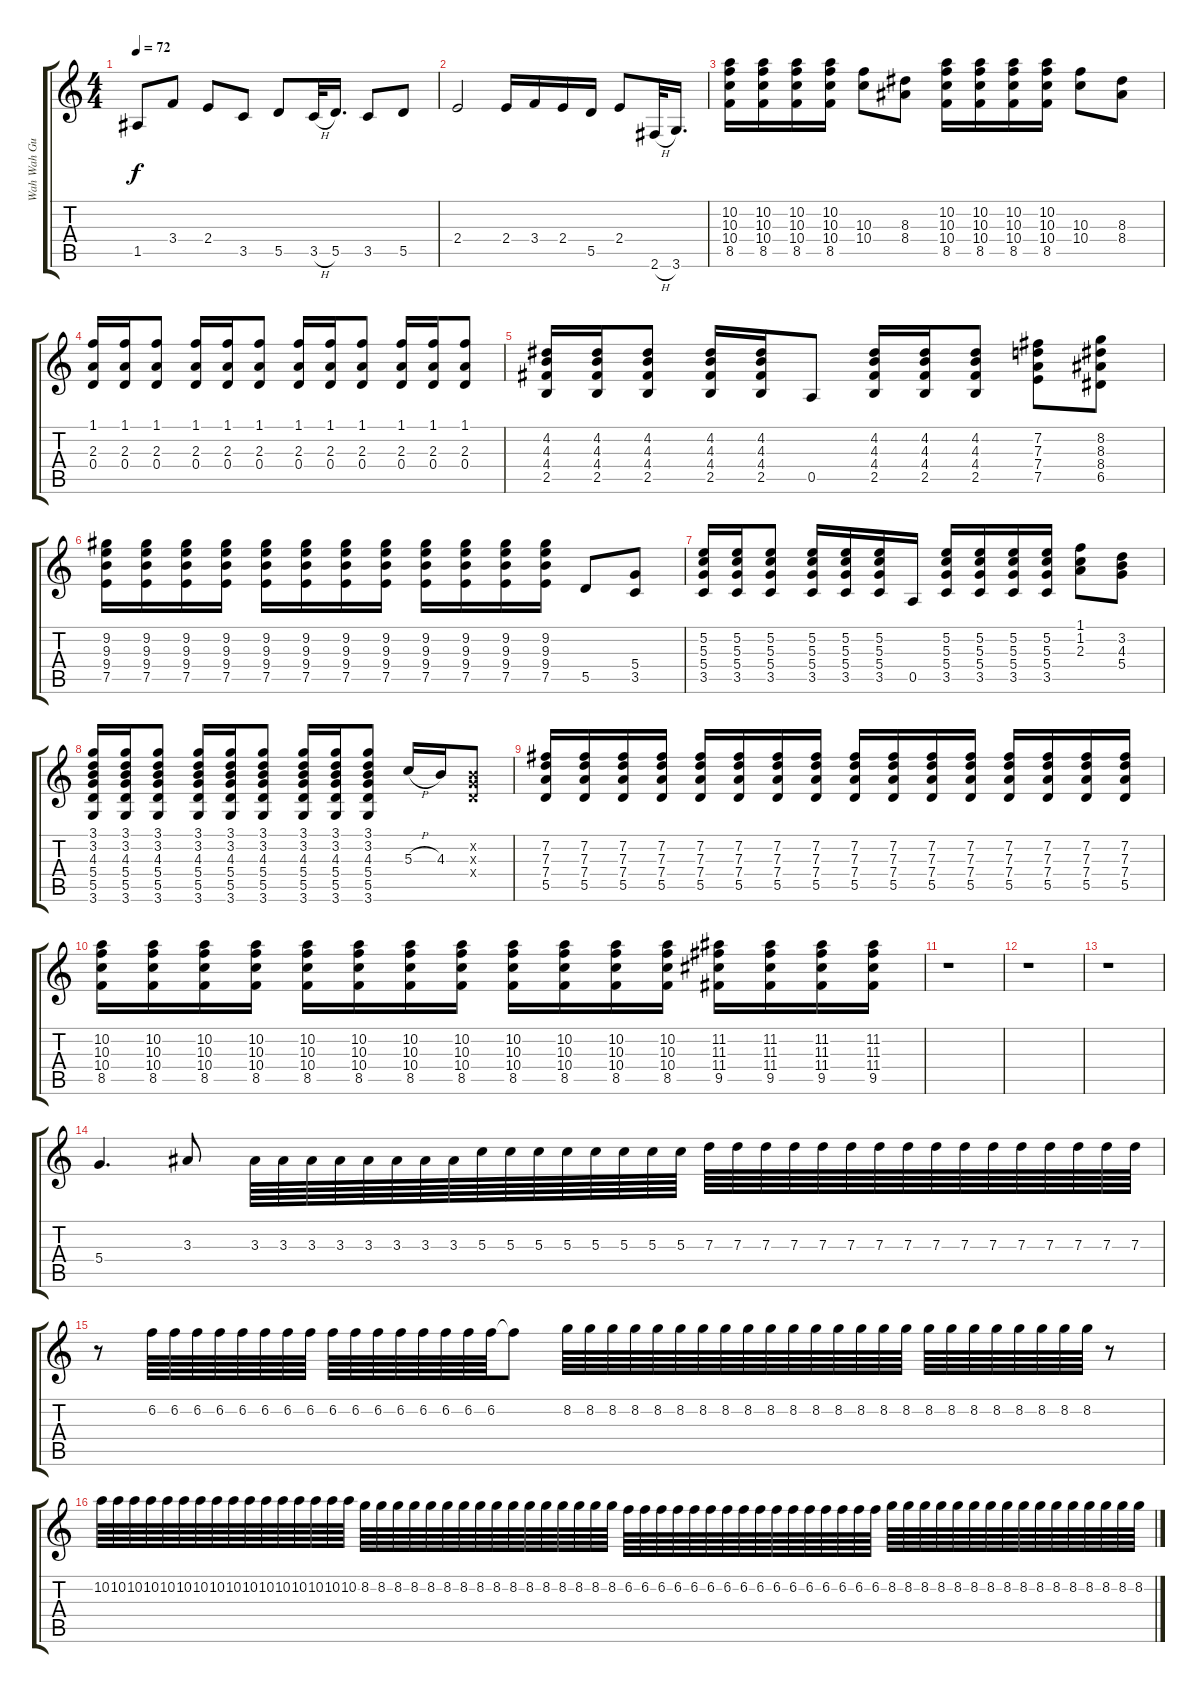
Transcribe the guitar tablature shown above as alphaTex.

\track ("Wah Wah Guitar" "Wah Wah Gu") {instrument electricguitarclean}
\staff {score tabs}
\tuning (E4 B3 G3 D3 A2 E2) {hide}
\ts (4 4)
\tempo 72
\clef g2
\ks c
1.5.8{dy f} 3.4.8 2.4.8 3.5.8 5.5.8 3.5{h}.32 5.5.16{d} 3.5.8 5.5.8 |
2.4.2 2.4.16 3.4.16 2.4.16 5.5.16 2.4.8 2.6{h}.32 3.6.16{d} |
(10.2 10.3 10.4 8.5).16 (10.2 10.3 10.4 8.5).16 (10.2 10.3 10.4 8.5).16 (10.2 10.3 10.4 8.5).16 (10.3 10.4).8 (8.3 8.4).8 (10.2 10.3 10.4 8.5).16 (10.2 10.3 10.4 8.5).16 (10.2 10.3 10.4 8.5).16 (10.2 10.3 10.4 8.5).16 (10.3 10.4).8 (8.3 8.4).8 |
(1.1 2.3 0.4).16 (1.1 2.3 0.4).16 (1.1 2.3 0.4).8 (1.1 2.3 0.4).16 (1.1 2.3 0.4).16 (1.1 2.3 0.4).8 (1.1 2.3 0.4).16 (1.1 2.3 0.4).16 (1.1 2.3 0.4).8 (1.1 2.3 0.4).16 (1.1 2.3 0.4).16 (1.1 2.3 0.4).8 |
(4.2 4.3 4.4 2.5).16 (4.2 4.3 4.4 2.5).16 (4.2 4.3 4.4 2.5).8 (4.2 4.3 4.4 2.5).16 (4.2 4.3 4.4 2.5).16 0.5.8 (4.2 4.3 4.4 2.5).16 (4.2 4.3 4.4 2.5).16 (4.2 4.3 4.4 2.5).8 (7.2 7.3 7.4 7.5).8 (8.2 8.3 8.4 6.5).8 |
(9.2 9.3 9.4 7.5).16 (9.2 9.3 9.4 7.5).16 (9.2 9.3 9.4 7.5).16 (9.2 9.3 9.4 7.5).16 (9.2 9.3 9.4 7.5).16 (9.2 9.3 9.4 7.5).16 (9.2 9.3 9.4 7.5).16 (9.2 9.3 9.4 7.5).16 (9.2 9.3 9.4 7.5).16 (9.2 9.3 9.4 7.5).16 (9.2 9.3 9.4 7.5).16 (9.2 9.3 9.4 7.5).16 5.5.8 (5.4 3.5).8 |
(5.2 5.3 5.4 3.5).16 (5.2 5.3 5.4 3.5).16 (5.2 5.3 5.4 3.5).8 (5.2 5.3 5.4 3.5).16 (5.2 5.3 5.4 3.5).16 (5.2 5.3 5.4 3.5).16 0.5.16 (5.2 5.3 5.4 3.5).16 (5.2 5.3 5.4 3.5).16 (5.2 5.3 5.4 3.5).16 (5.2 5.3 5.4 3.5).16 (1.1 1.2 2.3).8 (3.2 4.3 5.4).8 |
(3.1 3.2 4.3 5.4 5.5 3.6).16 (3.1 3.2 4.3 5.4 5.5 3.6).16 (3.1 3.2 4.3 5.4 5.5 3.6).8 (3.1 3.2 4.3 5.4 5.5 3.6).16 (3.1 3.2 4.3 5.4 5.5 3.6).16 (3.1 3.2 4.3 5.4 5.5 3.6).8 (3.1 3.2 4.3 5.4 5.5 3.6).16 (3.1 3.2 4.3 5.4 5.5 3.6).16 (3.1 3.2 4.3 5.4 5.5 3.6).8 5.3{h}.16 4.3.16 (0.2{x} 0.3{x} 0.4{x}).8 |
(7.2 7.3 7.4 5.5).16 (7.2 7.3 7.4 5.5).16 (7.2 7.3 7.4 5.5).16 (7.2 7.3 7.4 5.5).16 (7.2 7.3 7.4 5.5).16 (7.2 7.3 7.4 5.5).16 (7.2 7.3 7.4 5.5).16 (7.2 7.3 7.4 5.5).16 (7.2 7.3 7.4 5.5).16 (7.2 7.3 7.4 5.5).16 (7.2 7.3 7.4 5.5).16 (7.2 7.3 7.4 5.5).16 (7.2 7.3 7.4 5.5).16 (7.2 7.3 7.4 5.5).16 (7.2 7.3 7.4 5.5).16 (7.2 7.3 7.4 5.5).16 |
(10.2 10.3 10.4 8.5).16 (10.2 10.3 10.4 8.5).16 (10.2 10.3 10.4 8.5).16 (10.2 10.3 10.4 8.5).16 (10.2 10.3 10.4 8.5).16 (10.2 10.3 10.4 8.5).16 (10.2 10.3 10.4 8.5).16 (10.2 10.3 10.4 8.5).16 (10.2 10.3 10.4 8.5).16 (10.2 10.3 10.4 8.5).16 (10.2 10.3 10.4 8.5).16 (10.2 10.3 10.4 8.5).16 (11.2 11.3 11.4 9.5).16 (11.2 11.3 11.4 9.5).16 (11.2 11.3 11.4 9.5).16 (11.2 11.3 11.4 9.5).16 |
r.1 |
r.1 |
r.1 |
5.4.4{d} 3.3.8 3.3.64 3.3.64 3.3.64 3.3.64 3.3.64 3.3.64 3.3.64 3.3.64 5.3.64 5.3.64 5.3.64 5.3.64 5.3.64 5.3.64 5.3.64 5.3.64 7.3.64 7.3.64 7.3.64 7.3.64 7.3.64 7.3.64 7.3.64 7.3.64 7.3.64 7.3.64 7.3.64 7.3.64 7.3.64 7.3.64 7.3.64 7.3.64 |
r.8 6.2.64 6.2.64 6.2.64 6.2.64 6.2.64 6.2.64 6.2.64 6.2.64 6.2.64 6.2.64 6.2.64 6.2.64 6.2.64 6.2.64 6.2.64 6.2.64 6.2{t}.8 8.2.64 8.2.64 8.2.64 8.2.64 8.2.64 8.2.64 8.2.64 8.2.64 8.2.64 8.2.64 8.2.64 8.2.64 8.2.64 8.2.64 8.2.64 8.2.64 8.2.64 8.2.64 8.2.64 8.2.64 8.2.64 8.2.64 8.2.64 8.2.64 r.8 |
10.2.64 10.2.64 10.2.64 10.2.64 10.2.64 10.2.64 10.2.64 10.2.64 10.2.64 10.2.64 10.2.64 10.2.64 10.2.64 10.2.64 10.2.64 10.2.64 8.2.64 8.2.64 8.2.64 8.2.64 8.2.64 8.2.64 8.2.64 8.2.64 8.2.64 8.2.64 8.2.64 8.2.64 8.2.64 8.2.64 8.2.64 8.2.64 6.2.64 6.2.64 6.2.64 6.2.64 6.2.64 6.2.64 6.2.64 6.2.64 6.2.64 6.2.64 6.2.64 6.2.64 6.2.64 6.2.64 6.2.64 6.2.64 8.2.64 8.2.64 8.2.64 8.2.64 8.2.64 8.2.64 8.2.64 8.2.64 8.2.64 8.2.64 8.2.64 8.2.64 8.2.64 8.2.64 8.2.64 8.2.64
